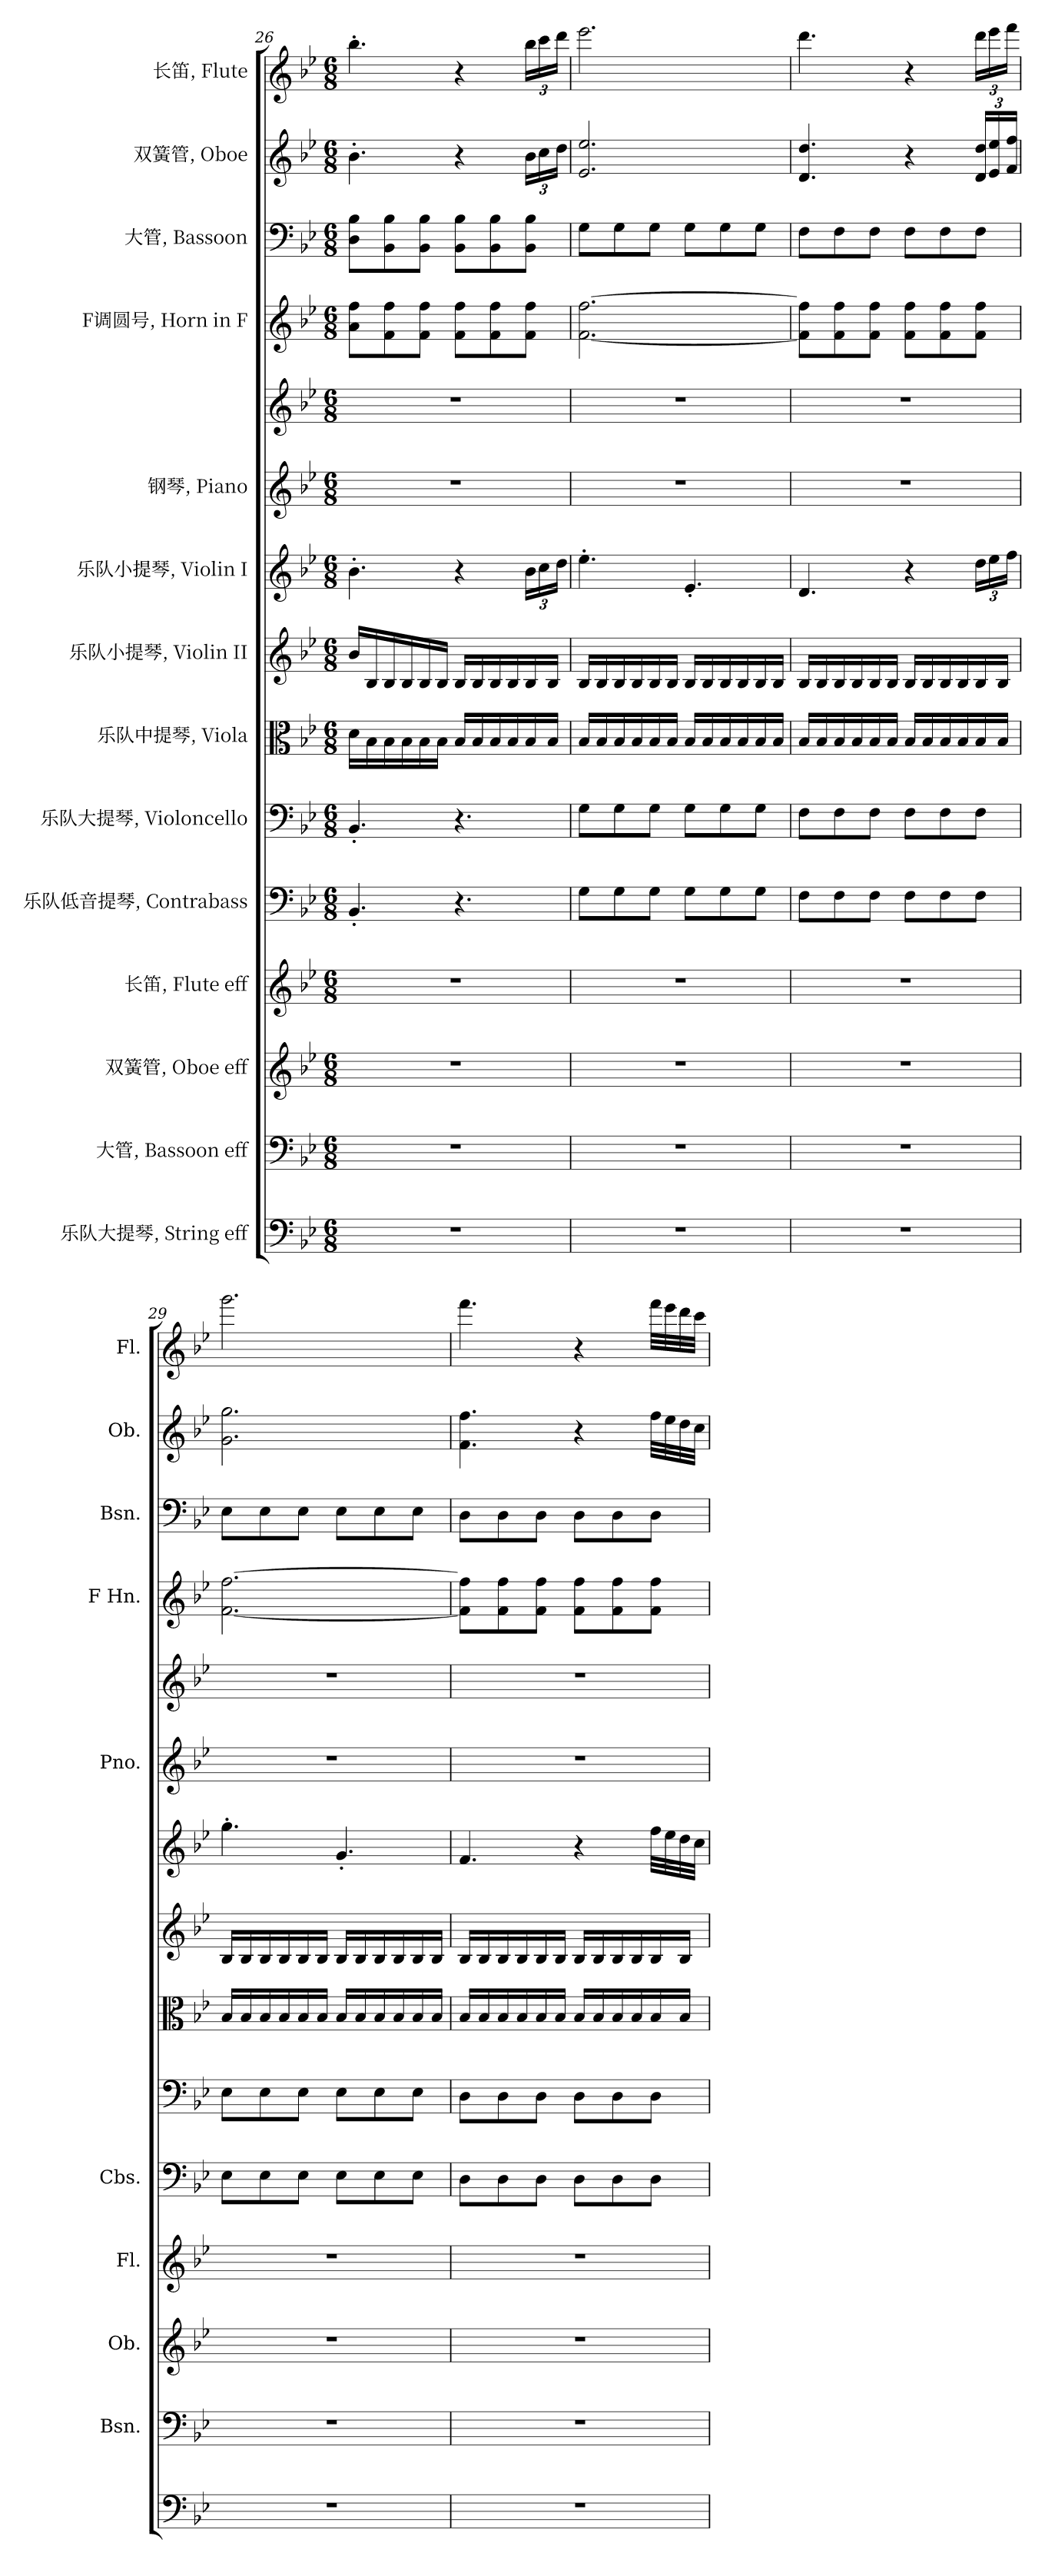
**kern	**kern	**kern	**kern	**kern	**kern	**kern	**kern	**kern	**kern	**kern	**kern	**kern	**kern	**kern
*part14	*part13	*part12	*part11	*part10	*part9	*part8	*part7	*part6	*part5	*part5	*part4	*part3	*part2	*part1
*staff15	*staff14	*staff13	*staff12	*staff11	*staff10	*staff9	*staff8	*staff7	*staff6	*staff5	*staff4	*staff3	*staff2	*staff1
*I"乐队大提琴, String eff	*I"大管, Bassoon eff	*I"双簧管, Oboe eff	*I"长笛, Flute eff	*I"乐队低音提琴, Contrabass	*I"乐队大提琴, Violoncello	*I"乐队中提琴, Viola	*I"乐队小提琴, Violin II	*I"乐队小提琴, Violin I	*I"钢琴, Piano	*	*I"F调圆号, Horn in F	*I"大管, Bassoon	*I"双簧管, Oboe	*I"长笛, Flute
*	*I'Bsn.	*I'Ob.	*I'Fl.	*I'Cbs.	*	*	*	*	*I'Pno.	*	*I'F Hn.	*I'Bsn.	*I'Ob.	*I'Fl.
!!LO:PB:g=z
*clefF4	*clefF4	*clefG2	*clefG2	*clefF4	*clefF4	*clefC3	*clefG2	*clefG2	*clefG2	*clefG2	*clefG2	*clefF4	*clefG2	*clefG2
*	*	*	*	*ITrd7c12	*	*	*	*	*	*	*ITrd4c7	*	*	*
*k[b-e-]	*k[b-e-]	*k[b-e-]	*k[b-e-]	*k[b-e-]	*k[b-e-]	*k[b-e-]	*k[b-e-]	*k[b-e-]	*k[b-e-]	*k[b-e-]	*k[b-e-a-]	*k[b-e-]	*k[b-e-]	*k[b-e-]
*M6/8	*M6/8	*M6/8	*M6/8	*M6/8	*M6/8	*M6/8	*M6/8	*M6/8	*M6/8	*M6/8	*M6/8	*M6/8	*M6/8	*M6/8
=26	=26	=26	=26	=26	=26	=26	=26	=26	=26	=26	=26	=26	=26	=26
2.r	2.r	2.r	2.r	4.BBB-'/	4.BB-'/	16d\LL	16b-/LL	4.b-'\	2.r	2.r	8d\ 8b-\L	8D\ 8B-\L	4.b-'\	4.bb-'\
.	.	.	.	.	.	16B-\	16B-/	.	.	.	.	.	.	.
.	.	.	.	.	.	16B-\	16B-/	.	.	.	8B-\ 8b-\	8BB-\ 8B-\	.	.
.	.	.	.	.	.	16B-\	16B-/	.	.	.	.	.	.	.
.	.	.	.	.	.	16B-\	16B-/	.	.	.	8B-\ 8b-\J	8BB-\ 8B-\J	.	.
.	.	.	.	.	.	16B-\JJ	16B-/JJ	.	.	.	.	.	.	.
.	.	.	.	4.r	4.r	16B-/LL	16B-/LL	4r	.	.	8B-\ 8b-\L	8BB-\ 8B-\L	4r	4r
.	.	.	.	.	.	16B-/	16B-/	.	.	.	.	.	.	.
.	.	.	.	.	.	16B-/	16B-/	.	.	.	8B-\ 8b-\	8BB-\ 8B-\	.	.
.	.	.	.	.	.	16B-/	16B-/	.	.	.	.	.	.	.
*	*	*	*	*	*	*	*	*Xbrackettup	*	*	*	*	*Xbrackettup	*Xbrackettup
.	.	.	.	.	.	16B-/	16B-/	24b-\LL	.	.	8B-\ 8b-\J	8BB-\ 8B-\J	24b-\LL	24bb-\LL
.	.	.	.	.	.	.	.	24cc\	.	.	.	.	24cc\	24ccc\
.	.	.	.	.	.	16B-/JJ	16B-/JJ	.	.	.	.	.	.	.
.	.	.	.	.	.	.	.	24dd\JJ	.	.	.	.	24dd\JJ	24ddd\JJ
=27	=27	=27	=27	=27	=27	=27	=27	=27	=27	=27	=27	=27	=27	=27
2.r	2.r	2.r	2.r	8GG\L	8G\L	16B-/LL	16B-/LL	4.ee-'\	2.r	2.r	[2.B-\ [2.b-\	8G\L	2.e-/ 2.ee-/	2.eee-\
.	.	.	.	.	.	16B-/	16B-/	.	.	.	.	.	.	.
.	.	.	.	8GG\	8G\	16B-/	16B-/	.	.	.	.	8G\	.	.
.	.	.	.	.	.	16B-/	16B-/	.	.	.	.	.	.	.
.	.	.	.	8GG\J	8G\J	16B-/	16B-/	.	.	.	.	8G\J	.	.
.	.	.	.	.	.	16B-/JJ	16B-/JJ	.	.	.	.	.	.	.
.	.	.	.	8GG\L	8G\L	16B-/LL	16B-/LL	4.e-'/	.	.	.	8G\L	.	.
.	.	.	.	.	.	16B-/	16B-/	.	.	.	.	.	.	.
.	.	.	.	8GG\	8G\	16B-/	16B-/	.	.	.	.	8G\	.	.
.	.	.	.	.	.	16B-/	16B-/	.	.	.	.	.	.	.
.	.	.	.	8GG\J	8G\J	16B-/	16B-/	.	.	.	.	8G\J	.	.
.	.	.	.	.	.	16B-/JJ	16B-/JJ	.	.	.	.	.	.	.
!!LO:PB:g=z
=28	=28	=28	=28	=28	=28	=28	=28	=28	=28	=28	=28	=28	=28	=28
2.r	2.r	2.r	2.r	8FF\L	8F\L	16B-/LL	16B-/LL	4.d/	2.r	2.r	8B-\] 8b-\]L	8F\L	4.d/ 4.dd/	4.ddd\
.	.	.	.	.	.	16B-/	16B-/	.	.	.	.	.	.	.
.	.	.	.	8FF\	8F\	16B-/	16B-/	.	.	.	8B-\ 8b-\	8F\	.	.
.	.	.	.	.	.	16B-/	16B-/	.	.	.	.	.	.	.
.	.	.	.	8FF\J	8F\J	16B-/	16B-/	.	.	.	8B-\ 8b-\J	8F\J	.	.
.	.	.	.	.	.	16B-/JJ	16B-/JJ	.	.	.	.	.	.	.
.	.	.	.	8FF\L	8F\L	16B-/LL	16B-/LL	4r	.	.	8B-\ 8b-\L	8F\L	4r	4r
.	.	.	.	.	.	16B-/	16B-/	.	.	.	.	.	.	.
.	.	.	.	8FF\	8F\	16B-/	16B-/	.	.	.	8B-\ 8b-\	8F\	.	.
.	.	.	.	.	.	16B-/	16B-/	.	.	.	.	.	.	.
.	.	.	.	8FF\J	8F\J	16B-/	16B-/	24dd\LL	.	.	8B-\ 8b-\J	8F\J	24d/ 24dd/LL	24ddd\LL
.	.	.	.	.	.	.	.	24ee-\	.	.	.	.	24e-/ 24ee-/	24eee-\
.	.	.	.	.	.	16B-/JJ	16B-/JJ	.	.	.	.	.	.	.
.	.	.	.	.	.	.	.	24ff\JJ	.	.	.	.	24f/ 24ff/JJ	24fff\JJ
=29	=29	=29	=29	=29	=29	=29	=29	=29	=29	=29	=29	=29	=29	=29
2.r	2.r	2.r	2.r	8EE-\L	8E-\L	16B-/LL	16B-/LL	4.gg'\	2.r	2.r	[2.B-\ [2.b-\	8E-\L	2.g\ 2.gg\	2.ggg\
.	.	.	.	.	.	16B-/	16B-/	.	.	.	.	.	.	.
.	.	.	.	8EE-\	8E-\	16B-/	16B-/	.	.	.	.	8E-\	.	.
.	.	.	.	.	.	16B-/	16B-/	.	.	.	.	.	.	.
.	.	.	.	8EE-\J	8E-\J	16B-/	16B-/	.	.	.	.	8E-\J	.	.
.	.	.	.	.	.	16B-/JJ	16B-/JJ	.	.	.	.	.	.	.
.	.	.	.	8EE-\L	8E-\L	16B-/LL	16B-/LL	4.g'/	.	.	.	8E-\L	.	.
.	.	.	.	.	.	16B-/	16B-/	.	.	.	.	.	.	.
.	.	.	.	8EE-\	8E-\	16B-/	16B-/	.	.	.	.	8E-\	.	.
.	.	.	.	.	.	16B-/	16B-/	.	.	.	.	.	.	.
.	.	.	.	8EE-\J	8E-\J	16B-/	16B-/	.	.	.	.	8E-\J	.	.
.	.	.	.	.	.	16B-/JJ	16B-/JJ	.	.	.	.	.	.	.
!!LO:PB:g=z
=30	=30	=30	=30	=30	=30	=30	=30	=30	=30	=30	=30	=30	=30	=30
2.r	2.r	2.r	2.r	8DD\L	8D\L	16B-/LL	16B-/LL	4.f/	2.r	2.r	8B-\] 8b-\]L	8D\L	4.f\ 4.ff\	4.fff\
.	.	.	.	.	.	16B-/	16B-/	.	.	.	.	.	.	.
.	.	.	.	8DD\	8D\	16B-/	16B-/	.	.	.	8B-\ 8b-\	8D\	.	.
.	.	.	.	.	.	16B-/	16B-/	.	.	.	.	.	.	.
.	.	.	.	8DD\J	8D\J	16B-/	16B-/	.	.	.	8B-\ 8b-\J	8D\J	.	.
.	.	.	.	.	.	16B-/JJ	16B-/JJ	.	.	.	.	.	.	.
.	.	.	.	8DD\L	8D\L	16B-/LL	16B-/LL	4r	.	.	8B-\ 8b-\L	8D\L	4r	4r
.	.	.	.	.	.	16B-/	16B-/	.	.	.	.	.	.	.
.	.	.	.	8DD\	8D\	16B-/	16B-/	.	.	.	8B-\ 8b-\	8D\	.	.
.	.	.	.	.	.	16B-/	16B-/	.	.	.	.	.	.	.
.	.	.	.	8DD\J	8D\J	16B-/	16B-/	32ff\LLL	.	.	8B-\ 8b-\J	8D\J	32ff\LLL	32fff\LLL
.	.	.	.	.	.	.	.	32ee-\	.	.	.	.	32ee-\	32eee-\
.	.	.	.	.	.	16B-/JJ	16B-/JJ	32dd\	.	.	.	.	32dd\	32ddd\
.	.	.	.	.	.	.	.	32cc\JJJ	.	.	.	.	32cc\JJJ	32ccc\JJJ
=	=	=	=	=	=	=	=	=	=	=	=	=	=	=
*-	*-	*-	*-	*-	*-	*-	*-	*-	*-	*-	*-	*-	*-	*-
